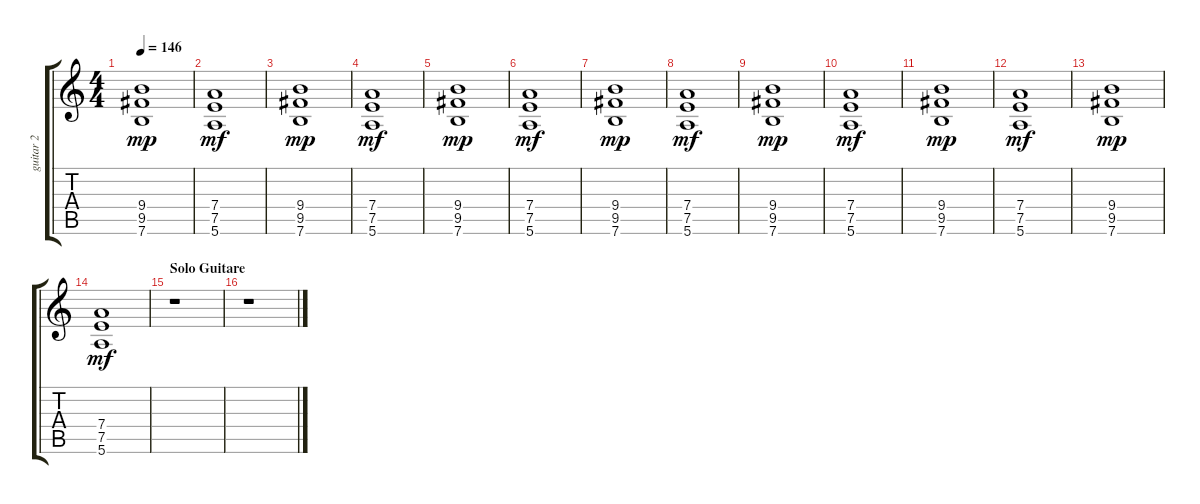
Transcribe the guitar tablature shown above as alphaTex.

\track ("guitar 2" "guitar 2") {instrument overdrivenguitar}
\staff {score tabs}
\tuning (E4 B3 G3 D3 A2 E2) {hide}
\ts (4 4)
\tempo 146
\clef g2
\ks c
(9.4 9.5 7.6).1{dy mp} |
(7.4 7.5 5.6).1{dy mf} |
(9.4 9.5 7.6).1{dy mp} |
(7.4 7.5 5.6).1{dy mf} |
(9.4 9.5 7.6).1{dy mp} |
(7.4 7.5 5.6).1{dy mf} |
(9.4 9.5 7.6).1{dy mp} |
(7.4 7.5 5.6).1{dy mf} |
(9.4 9.5 7.6).1{dy mp} |
(7.4 7.5 5.6).1{dy mf} |
(9.4 9.5 7.6).1{dy mp} |
(7.4 7.5 5.6).1{dy mf} |
(9.4 9.5 7.6).1{dy mp} |
(7.4 7.5 5.6).1{dy mf} |
\section ("" "Solo Guitare")
r.1 |
r.1
